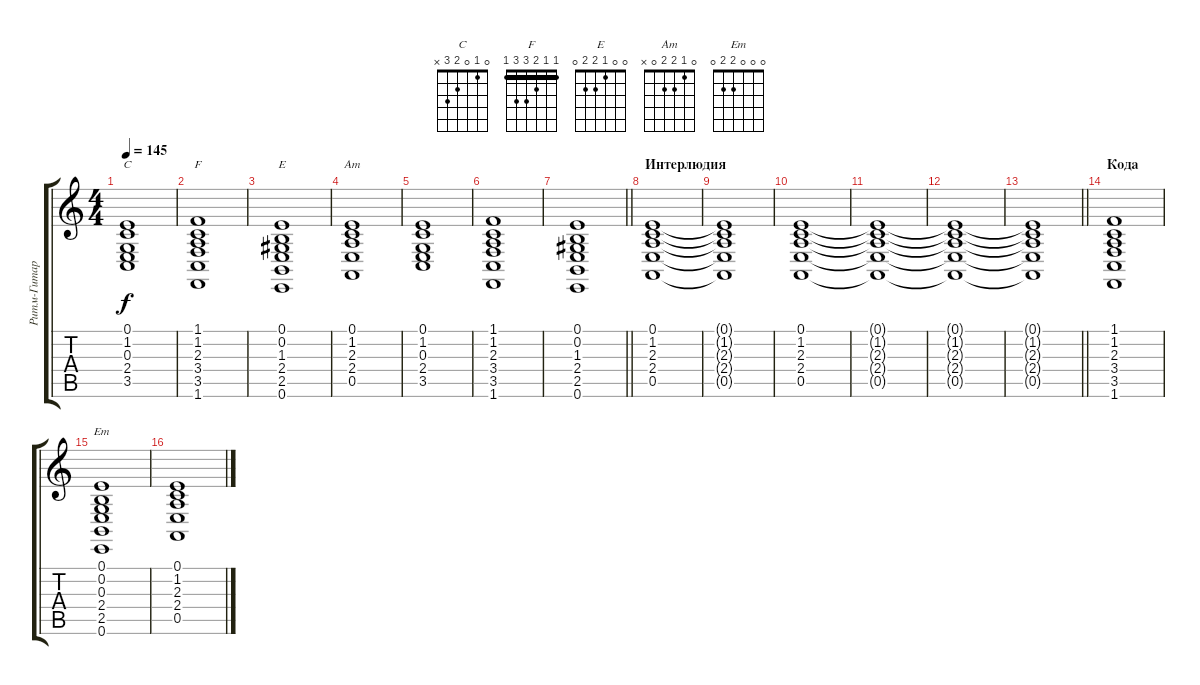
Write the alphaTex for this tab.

\track ("Ритм-Гитара (Гармония)" "Ритм-Гитар") {instrument orchestralharp}
\staff {score tabs}
\tuning (E4 B3 G3 D3 A2 E2) {hide}
\chord ("C" 0 1 0 2 3 x)
\chord ("F" 1 1 2 3 3 1) {barre 1}
\chord ("E" 0 0 1 2 2 0)
\chord ("Am" 0 1 2 2 0 x)
\chord ("Em" 0 0 0 2 2 0)
\ts (4 4)
\tempo 145
\clef g2
\ks c
(0.1 1.2 0.3 2.4 3.5).1{ch "C" dy f} |
(1.1 1.2 2.3 3.4 3.5 1.6).1{ch "F"} |
(0.1 0.2 1.3 2.4 2.5 0.6).1{ch "E"} |
(0.1 1.2 2.3 2.4 0.5).1{ch "Am"} |
(0.1 1.2 0.3 2.4 3.5).1 |
(1.1 1.2 2.3 3.4 3.5 1.6).1 |
\barLineRight lightlight
(0.1 0.2 1.3 2.4 2.5 0.6).1 |
\section ("" "Интерлюдия")
(0.1 1.2 2.3 2.4 0.5).1 |
(0.1{t} 1.2{t} 2.3{t} 2.4{t} 0.5{t}).1 |
(0.1 1.2 2.3 2.4 0.5).1 |
(0.1{t} 1.2{t} 2.3{t} 2.4{t} 0.5{t}).1 |
(0.1{t} 1.2{t} 2.3{t} 2.4{t} 0.5{t}).1 |
\barLineRight lightlight
(0.1{t} 1.2{t} 2.3{t} 2.4{t} 0.5{t}).1 |
\section ("" "Кода")
(1.1 1.2 2.3 3.4 3.5 1.6).1 |
(0.1 0.2 0.3 2.4 2.5 0.6).1{ch "Em"} |
(0.1 1.2 2.3 2.4 0.5).1
